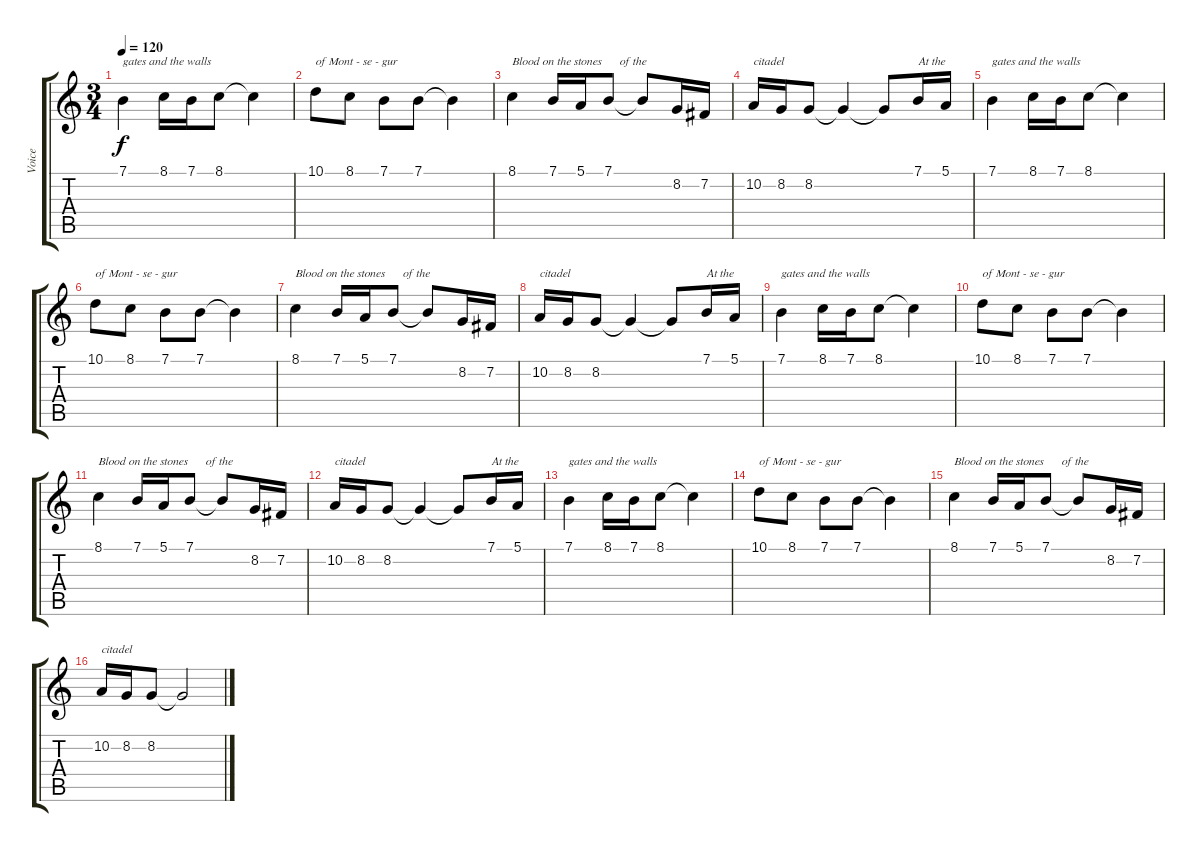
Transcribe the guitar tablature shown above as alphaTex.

\track ("Voice" "Voice") {instrument cello}
\staff {score tabs}
\tuning (E4 B3 G3 D3 A2 E2) {hide}
\ts (3 4)
\tempo 120
\clef g2
\ks c
7.1.4{txt "gates and the walls" dy f} 8.1.16 7.1.16 8.1.8 8.1{t}.4 |
10.1.8{txt "of Mont - se - gur"} 8.1.8 7.1.8 7.1.8 7.1{t}.4 |
8.1.4{txt "Blood on the stones      of the "} 7.1.16 5.1.16 7.1.8 7.1{t}.8 8.2.16 7.2.16 |
10.2.16{txt "citadel "} 8.2.16 8.2.8 8.2{t}.4 8.2{t}.8 7.1.16{txt "At the "} 5.1.16 |
7.1.4{txt "gates and the walls"} 8.1.16 7.1.16 8.1.8 8.1{t}.4 |
10.1.8{txt "of Mont - se - gur"} 8.1.8 7.1.8 7.1.8 7.1{t}.4 |
8.1.4{txt "Blood on the stones      of the "} 7.1.16 5.1.16 7.1.8 7.1{t}.8 8.2.16 7.2.16 |
10.2.16{txt "citadel "} 8.2.16 8.2.8 8.2{t}.4 8.2{t}.8 7.1.16{txt "At the "} 5.1.16 |
7.1.4{txt "gates and the walls"} 8.1.16 7.1.16 8.1.8 8.1{t}.4 |
10.1.8{txt "of Mont - se - gur"} 8.1.8 7.1.8 7.1.8 7.1{t}.4 |
8.1.4{txt "Blood on the stones      of the "} 7.1.16 5.1.16 7.1.8 7.1{t}.8 8.2.16 7.2.16 |
10.2.16{txt "citadel "} 8.2.16 8.2.8 8.2{t}.4 8.2{t}.8 7.1.16{txt "At the "} 5.1.16 |
7.1.4{txt "gates and the walls"} 8.1.16 7.1.16 8.1.8 8.1{t}.4 |
10.1.8{txt "of Mont - se - gur"} 8.1.8 7.1.8 7.1.8 7.1{t}.4 |
8.1.4{txt "Blood on the stones      of the "} 7.1.16 5.1.16 7.1.8 7.1{t}.8 8.2.16 7.2.16 |
10.2.16{txt "citadel "} 8.2.16 8.2.8 8.2{t}.2
